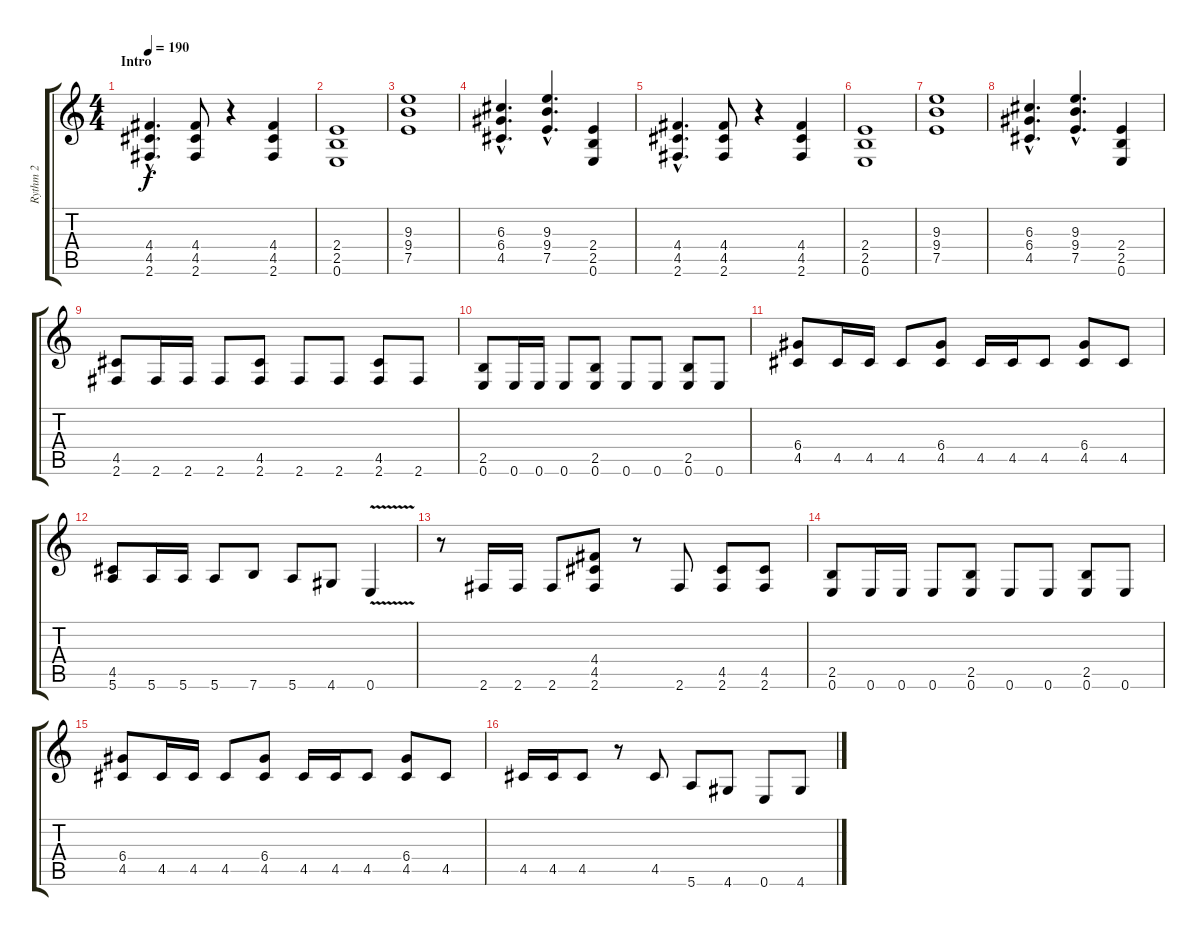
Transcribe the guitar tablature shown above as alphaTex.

\track ("Rythm 2" "Rythm 2") {instrument distortionguitar}
\staff {score tabs}
\tuning (E4 B3 G3 D3 A2 E2) {hide}
\ts (4 4)
\section ("" "Intro")
\tempo 190
\clef g2
\ks c
(4.4{hac} 4.5{hac} 2.6{hac}).4{d dy f instrument distortionguitar} (4.4 4.5 2.6).8 r.4 (4.4 4.5 2.6).4 |
(2.4 2.5 0.6).1 |
(9.3 9.4 7.5).1 |
(6.3{hac} 6.4{hac} 4.5{hac}).4{d} (9.3{hac} 9.4{hac} 7.5{hac}).4{d} (2.4 2.5 0.6).4 |
(4.4{hac} 4.5{hac} 2.6{hac}).4{d} (4.4 4.5 2.6).8 r.4 (4.4 4.5 2.6).4 |
(2.4 2.5 0.6).1 |
(9.3 9.4 7.5).1 |
(6.3{hac} 6.4{hac} 4.5{hac}).4{d} (9.3{hac} 9.4{hac} 7.5{hac}).4{d} (2.4 2.5 0.6).4 |
(4.5 2.6).8 2.6.16 2.6.16 2.6.8 (4.5 2.6).8 2.6.8 2.6.8 (4.5 2.6).8 2.6.8 |
(2.5 0.6).8 0.6.16 0.6.16 0.6.8 (2.5 0.6).8 0.6.8 0.6.8 (2.5 0.6).8 0.6.8 |
(6.4 4.5).8 4.5.16 4.5.16 4.5.8 (6.4 4.5).8 4.5.16 4.5.16 4.5.8 (6.4 4.5).8 4.5.8 |
(4.5 5.6).8 5.6.16 5.6.16 5.6.8 7.6.8 5.6.8 4.6.8 0.6{v}.4 |
r.8 2.6.16 2.6.16 2.6.8 (4.4 4.5 2.6).8 r.8 2.6.8 (4.5 2.6).8 (4.5 2.6).8 |
(2.5 0.6).8 0.6.16 0.6.16 0.6.8 (2.5 0.6).8 0.6.8 0.6.8 (2.5 0.6).8 0.6.8 |
(6.4 4.5).8 4.5.16 4.5.16 4.5.8 (6.4 4.5).8 4.5.16 4.5.16 4.5.8 (6.4 4.5).8 4.5.8 |
4.5.16 4.5.16 4.5.8 r.8 4.5.8 5.6.8 4.6.8 0.6.8 4.6.8
